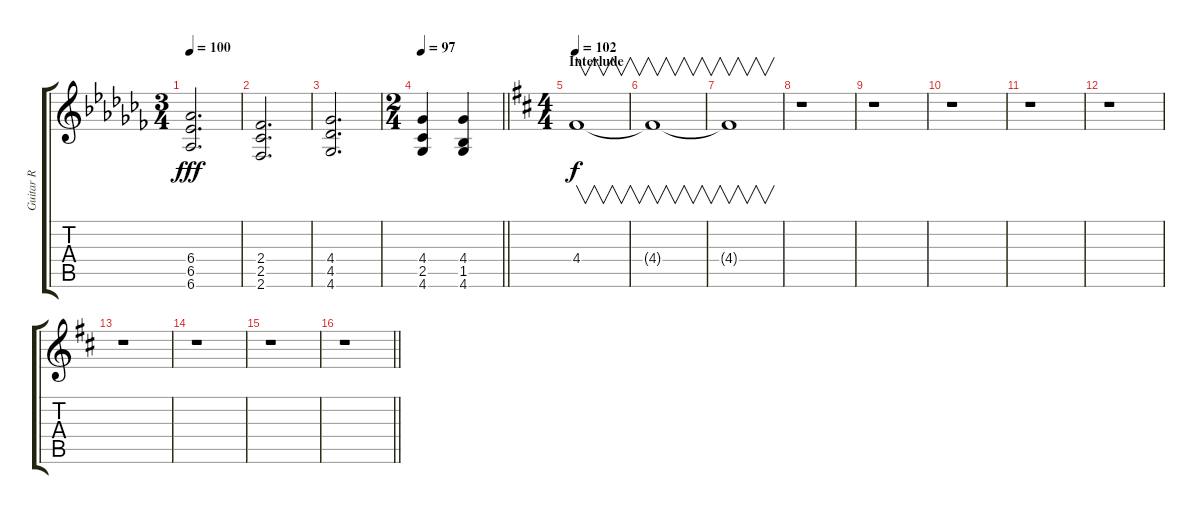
\track ("Guitar R" "Guitar R") {instrument distortionguitar}
\staff {score tabs}
\tuning (E4 B3 G3 D3 A2 D2) {hide}
\ts (3 4)
\tempo 100
\clef g2
\ks cb
(6.4 6.5 6.6).2{d dy fff} |
(2.4 2.5 2.6).2{d} |
(4.4 4.5 4.6).2{d} |
\ts (2 4)
\tempo 97
\barLineRight lightlight
(4.4 2.5 4.6).4 (4.4 1.5 4.6).4 |
\ts (4 4)
\section ("" "Interlude")
\tempo 102
\ks d
4.4.1{v dy f} |
4.4{t}.1{v} |
4.4{t}.1{v} |
r.1 |
r.1 |
r.1 |
r.1 |
r.1 |
r.1 |
r.1 |
r.1 |
\barLineRight lightlight
r.1
